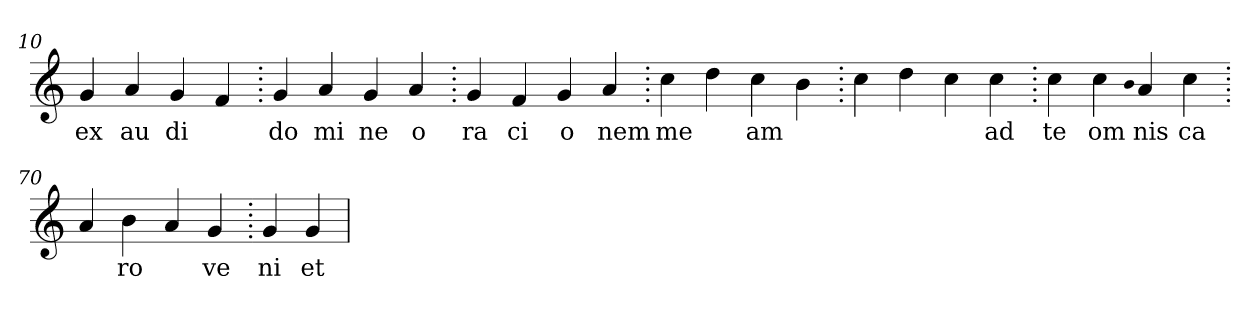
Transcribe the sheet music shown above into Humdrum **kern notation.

**kern	**text
*part1	*part1
*staff1	*staff1
*clefG2	*
=10.	=10.
4g	ex
4a	au
4g	di
4f	.
=20.	=20.
4g	do
4a	mi
4g	ne
4a	o
=30.	=30.
4g	ra
4f	ci
4g	o
4a	nem
=40.	=40.
4cc	me
4dd	.
4cc	am
4b	.
=50.	=50.
4cc	.
4dd	.
4cc	.
4cc	ad
=60.	=60.
4cc	te
4cc	om
qqb	.
4a	nis
4cc	ca
=70.	=70.
4a	.
4b	ro
4a	.
4g	ve
=80.	=80.
4g	ni
4g	et
=	=
*-	*-
